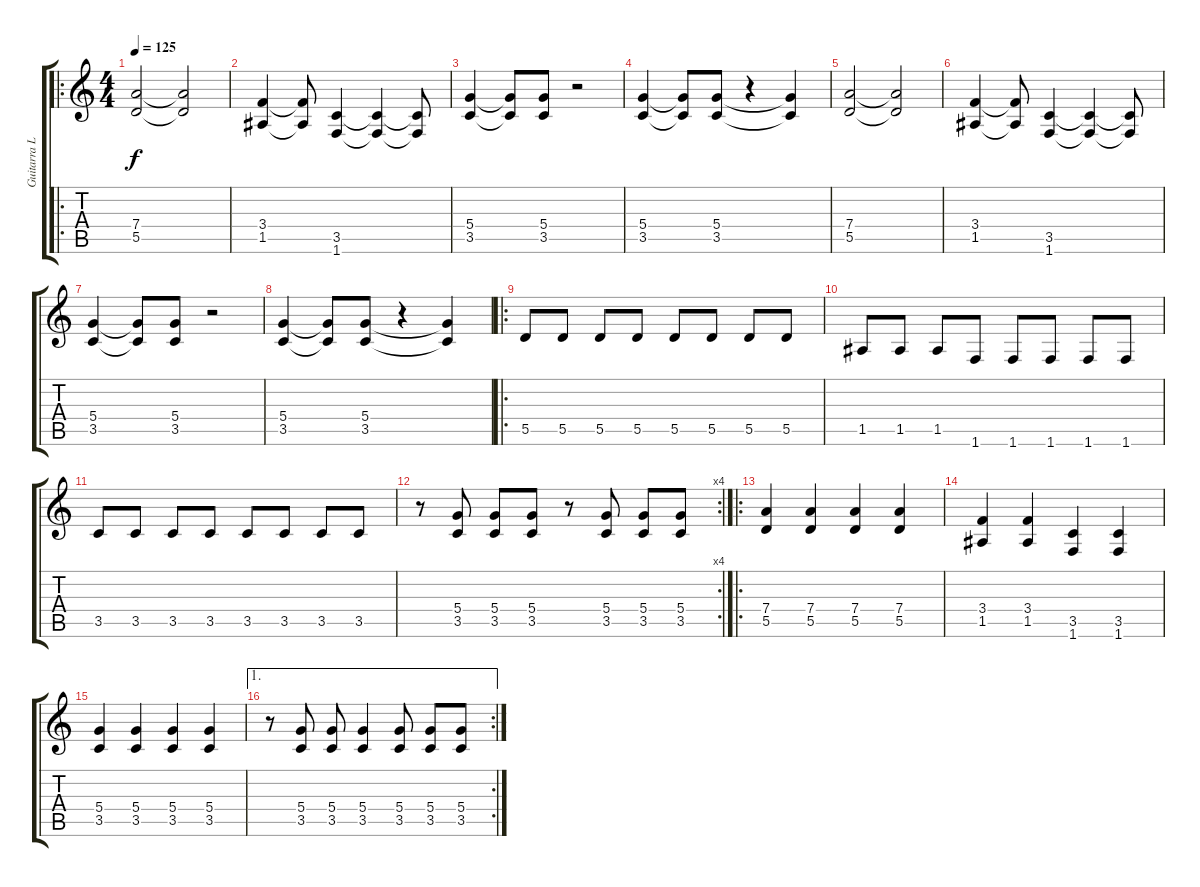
\track ("Guitarra Líder y Rítmica" "Guitarra L") {instrument overdrivenguitar}
\staff {score tabs}
\tuning (E4 B3 G3 D3 A2 E2) {hide}
\ro
\ts (4 4)
\tempo 125
\clef g2
\ks c
(7.4 5.5).2{dy f instrument overdrivenguitar} (7.4{t} 5.5{t}).2 |
(3.4 1.5).4 (3.4{t} 1.5{t}).8 (3.5 1.6).4 (3.5{t} 1.6{t}).4 (3.5{t} 1.6{t}).8 |
(5.4 3.5).4 (5.4{t} 3.5{t}).8 (5.4 3.5).8 r.2 |
(5.4 3.5).4 (5.4{t} 3.5{t}).8 (5.4 3.5).8 r.4 (5.4{t} 3.5{t}).4 |
(7.4 5.5).2 (7.4{t} 5.5{t}).2 |
(3.4 1.5).4 (3.4{t} 1.5{t}).8 (3.5 1.6).4 (3.5{t} 1.6{t}).4 (3.5{t} 1.6{t}).8 |
(5.4 3.5).4 (5.4{t} 3.5{t}).8 (5.4 3.5).8 r.2 |
(5.4 3.5).4 (5.4{t} 3.5{t}).8 (5.4 3.5).8 r.4 (5.4{t} 3.5{t}).4 |
\ro
5.5.8{instrument distortionguitar} 5.5.8 5.5.8 5.5.8 5.5.8 5.5.8 5.5.8 5.5.8 |
1.5.8 1.5.8 1.5.8 1.6.8 1.6.8 1.6.8 1.6.8 1.6.8 |
3.5.8 3.5.8 3.5.8 3.5.8 3.5.8 3.5.8 3.5.8 3.5.8 |
\rc 4
r.8 (5.4 3.5).8 (5.4 3.5).8 (5.4 3.5).8 r.8 (5.4 3.5).8 (5.4 3.5).8 (5.4 3.5).8 |
\ro
(7.4 5.5).4 (7.4 5.5).4 (7.4 5.5).4 (7.4 5.5).4 |
(3.4 1.5).4 (3.4 1.5).4 (3.5 1.6).4 (3.5 1.6).4 |
(5.4 3.5).4 (5.4 3.5).4 (5.4 3.5).4 (5.4 3.5).4 |
\ae 1
\rc 2
r.8 (5.4 3.5).8 (5.4 3.5).8 (5.4 3.5).4 (5.4 3.5).8 (5.4 3.5).8 (5.4 3.5).8
